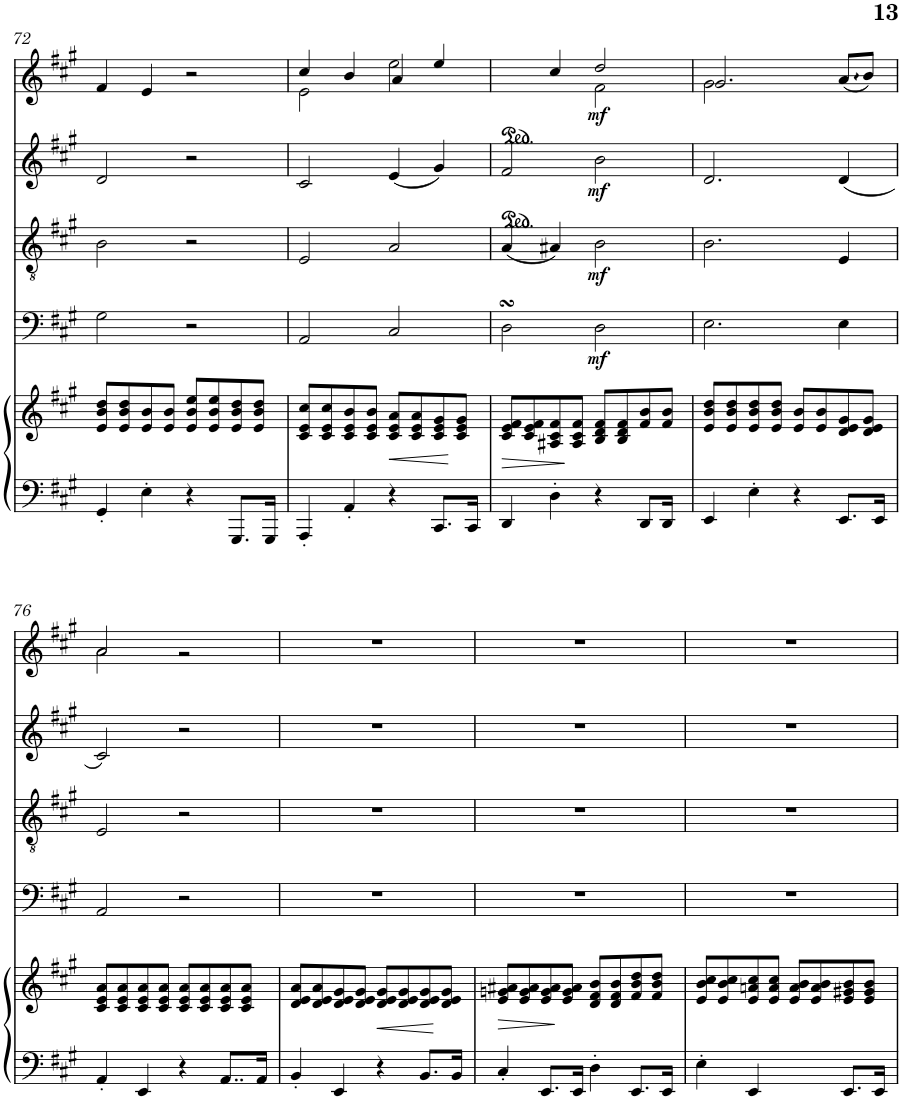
**kern	**kern	**dynam	**kern	**dynam	**kern	**dynam	**kern	**dynam	**kern	**dynam
*part5	*part5	*part5	*part4	*part4	*part3	*part3	*part2	*part2	*part1	*part1
*staff6	*staff5	*staff5/6	*staff4	*staff4	*staff3	*staff3	*staff2	*staff2	*staff1	*staff1
*I"Piano	*	*	*I"Voice	*	*I"Voice	*	*I"Voice	*	*I"Voice	*
*I'Pno	*	*	*I'V	*	*I'V	*	*I'V	*	*I'V	*
!!LO:PB:g=z
*clefF4	*clefG2	*	*clefF4	*	*clefGv2	*	*clefG2	*	*clefG2	*
*k[f#c#g#]	*k[f#c#g#]	*	*k[f#c#g#]	*	*k[f#c#g#]	*	*k[f#c#g#]	*	*k[f#c#g#]	*
*M4/4	*M4/4	*	*M4/4	*	*M4/4	*	*M4/4	*	*M4/4	*
=72	=72	=72	=72	=72	=72	=72	=72	=72	=72	=72
4GG#'/	8e/ 8b/ 8dd/L	.	2G#\	.	2B\	.	2d/	.	4f#/	.
.	8e/ 8b/ 8dd/	.	.	.	.	.	.	.	.	.
4E'\	8e/ 8b/	.	.	.	.	.	.	.	4e/	.
.	8e/ 8b/J	.	.	.	.	.	.	.	.	.
4r	8e/ 8b/ 8ee/L	.	2r	.	2r	.	2r	.	2r	.
.	8e/ 8b/ 8ee/	.	.	.	.	.	.	.	.	.
8.GGG#/L	8e/ 8b/ 8dd/	.	.	.	.	.	.	.	.	.
.	8e/ 8b/ 8dd/J	.	.	.	.	.	.	.	.	.
16GGG#/Jk	.	.	.	.	.	.	.	.	.	.
=73	=73	=73	=73	=73	=73	=73	=73	=73	=73	=73
*	*	*	*	*	*	*	*	*	*^	*
4AAA'/	8c#/ 8e/ 8cc#/L	.	2AA/	.	2E/	.	2c#/	.	4cc#/	2e\	.
.	8c#/ 8e/ 8cc#/	.	.	.	.	.	.	.	.	.	.
4AA'/	8c#/ 8e/ 8b/	.	.	.	.	.	.	.	4b/	.	.
.	8c#/ 8e/ 8b/J	.	.	.	.	.	.	.	.	.	.
!	!	!LO:HP:b	!	!	!	!	!	!	!	!	!
4r	8c#/ 8e/ 8a/L	<	2C#/	.	2A/	.	(<4e/	.	4a/	2ee\	.
.	8c#/ 8e/ 8a/	.	.	.	.	.	.	.	.	.	.
8.CC#/L	8c#/ 8e/ 8g#/	.	.	.	.	.	4g#/)	.	4ee/	.	.
.	8c#/ 8e/ 8g#/J	[	.	.	.	.	.	.	.	.	.
16CC#/Jk	.	.	.	.	.	.	.	.	.	.	.
=74	=74	=74	=74	=74	=74	=74	=74	=74	=74	=74	=74
!	!	!LO:HP:b	!	!	!	!	!	!	!	!	!
4DD/	8c#/ 8e/ 8f#/L	>	2DsSSs\	.	(<4A/	.	2f#/	.	4ryy	2ryy	.
.	8c#/ 8e/ 8f#/	.	.	.	.	.	.	.	.	.	.
4D'\	8A#X/ 8c#/ 8f#/	.	.	.	4A#X/)	.	.	.	4cc#/	.	.
.	8A#/ 8c#/ 8f#/J	]	.	.	.	.	.	.	.	.	.
!	!	!	!	!LO:DY:b	!	!LO:DY:b	!	!LO:DY:b	!	!	!LO:DY:b
4r	8B/ 8d/ 8f#/L	.	2D\	mf	2B\	mf	2b\	mf	2dd/	2f#\	mf
.	8B/ 8d/ 8f#/	.	.	.	.	.	.	.	.	.	.
8DD/L	8f#/ 8b/	.	.	.	.	.	.	.	.	.	.
16DD/Jk	8f#/ 8b/J	.	.	.	.	.	.	.	.	.	.
16ryy	.	.	.	.	.	.	.	.	.	.	.
=75	=75	=75	=75	=75	=75	=75	=75	=75	=75	=75	=75
4EE/	8e/ 8b/ 8dd/L	.	2.E\	.	2.B\	.	2.d/	.	2.g#/	2g#\	.
.	8e/ 8b/ 8dd/	.	.	.	.	.	.	.	.	.	.
4E'\	8e/ 8b/ 8dd/	.	.	.	.	.	.	.	.	.	.
.	8e/ 8b/ 8dd/J	.	.	.	.	.	.	.	.	.	.
4r	8e/ 8b/L	.	.	.	.	.	.	.	.	2ryy	.
.	8e/ 8b/	.	.	.	.	.	.	.	.	.	.
8.EE/L	8d/ 8e/ 8g#/	.	4E\	.	4E/	.	(<4d/	.	(<8a/L	.	.
.	8d/ 8e/ 8g#/J	.	.	.	.	.	.	.	8b/J)	.	.
16EE/Jk	.	.	.	.	.	.	.	.	.	.	.
!!LO:LB:g=z	!!
=76	=76	=76	=76	=76	=76	=76	=76	=76	=76	=76	=76
4AA'/	8c#/ 8e/ 8a/L	.	2AA/	.	2E/	.	2c#/)	.	2a/	2a\	.
.	8c#/ 8e/ 8a/	.	.	.	.	.	.	.	.	.	.
4EE/	8c#/ 8e/ 8a/	.	.	.	.	.	.	.	.	.	.
.	8c#/ 8e/ 8a/J	.	.	.	.	.	.	.	.	.	.
4r	8c#/ 8e/ 8a/L	.	2r	.	2r	.	2r	.	2ryy	2r	.
.	8c#/ 8e/ 8a/	.	.	.	.	.	.	.	.	.	.
8..AA/L	8c#/ 8e/ 8a/	.	.	.	.	.	.	.	.	.	.
.	8c#/ 8e/ 8a/J	.	.	.	.	.	.	.	.	.	.
[32AA/Jk	.	.	.	.	.	.	.	.	.	.	.
32ryy	32ryy	.	32ryy	.	32ryy	.	32ryy	.	32ryy	32ryy	.
*	*	*	*	*	*	*	*	*	*v	*v	*
=77	=77	=77	=77	=77	=77	=77	=77	=77	=77	=77
4BB'/	8d/ 8e/ 8a/L	.	1r	.	1r	.	1r	.	1r	.
.	8d/ 8e/ 8a/	.	.	.	.	.	.	.	.	.
32AA/Jk]	8d/ 8e/ 8g#/	.	.	.	.	.	.	.	.	.
4EE/	.	.	.	.	.	.	.	.	.	.
.	8d/ 8e/ 8g#/J	.	.	.	.	.	.	.	.	.
!	!	!LO:HP:b	!	!	!	!	!	!	!	!
.	8d/ 8e/ 8g#/L	<	.	.	.	.	.	.	.	.
4r	.	.	.	.	.	.	.	.	.	.
.	8d/ 8e/ 8g#/	.	.	.	.	.	.	.	.	.
.	8d/ 8e/ 8g#/	.	.	.	.	.	.	.	.	.
8.BB/L	.	.	.	.	.	.	.	.	.	.
.	8d/ 8e/ 8g#/J	[	.	.	.	.	.	.	.	.
16BB/Jk	.	.	.	.	.	.	.	.	.	.
.	32ryy	.	32ryy	.	32ryy	.	32ryy	.	32ryy	.
=78	=78	=78	=78	=78	=78	=78	=78	=78	=78	=78
!	!	!LO:HP:b	!	!	!	!	!	!	!	!
4C#'/	8e/ 8gn/ 8a#X/L	>	1r	.	1r	.	1r	.	1r	.
.	8e/ 8g/ 8a#/	.	.	.	.	.	.	.	.	.
8.EE/L	8e/ 8g/ 8a#/	.	.	.	.	.	.	.	.	.
.	8e/ 8g/ 8a#/J	]	.	.	.	.	.	.	.	.
16EE/Jk	.	.	.	.	.	.	.	.	.	.
4D'\	8d/ 8f#/ 8b/L	.	.	.	.	.	.	.	.	.
.	8d/ 8f#/ 8b/	.	.	.	.	.	.	.	.	.
8.EE/L	8f#/ 8b/ 8dd/	.	.	.	.	.	.	.	.	.
.	8f#/ 8b/ 8dd/J	.	.	.	.	.	.	.	.	.
16EE/Jk	.	.	.	.	.	.	.	.	.	.
=79	=79	=79	=79	=79	=79	=79	=79	=79	=79	=79
4E'\	8e/ 8b/ 8cc#/L	.	1r	.	1r	.	1r	.	1r	.
.	8e/ 8b/ 8cc#/	.	.	.	.	.	.	.	.	.
4EE/	8e/ 8an/ 8cc#/	.	.	.	.	.	.	.	.	.
.	8e/ 8a/ 8cc#/J	.	.	.	.	.	.	.	.	.
4ryy	8e/ 8a/ 8b/L	.	.	.	.	.	.	.	.	.
.	8e/ 8a/ 8b/	.	.	.	.	.	.	.	.	.
8.EE/L	8e/ 8g#X/ 8b/	.	.	.	.	.	.	.	.	.
.	8e/ 8g#/ 8b/J	.	.	.	.	.	.	.	.	.
16EE/Jk	.	.	.	.	.	.	.	.	.	.
=	=	=	=	=	=	=	=	=	=	=
*-	*-	*-	*-	*-	*-	*-	*-	*-	*-	*-
